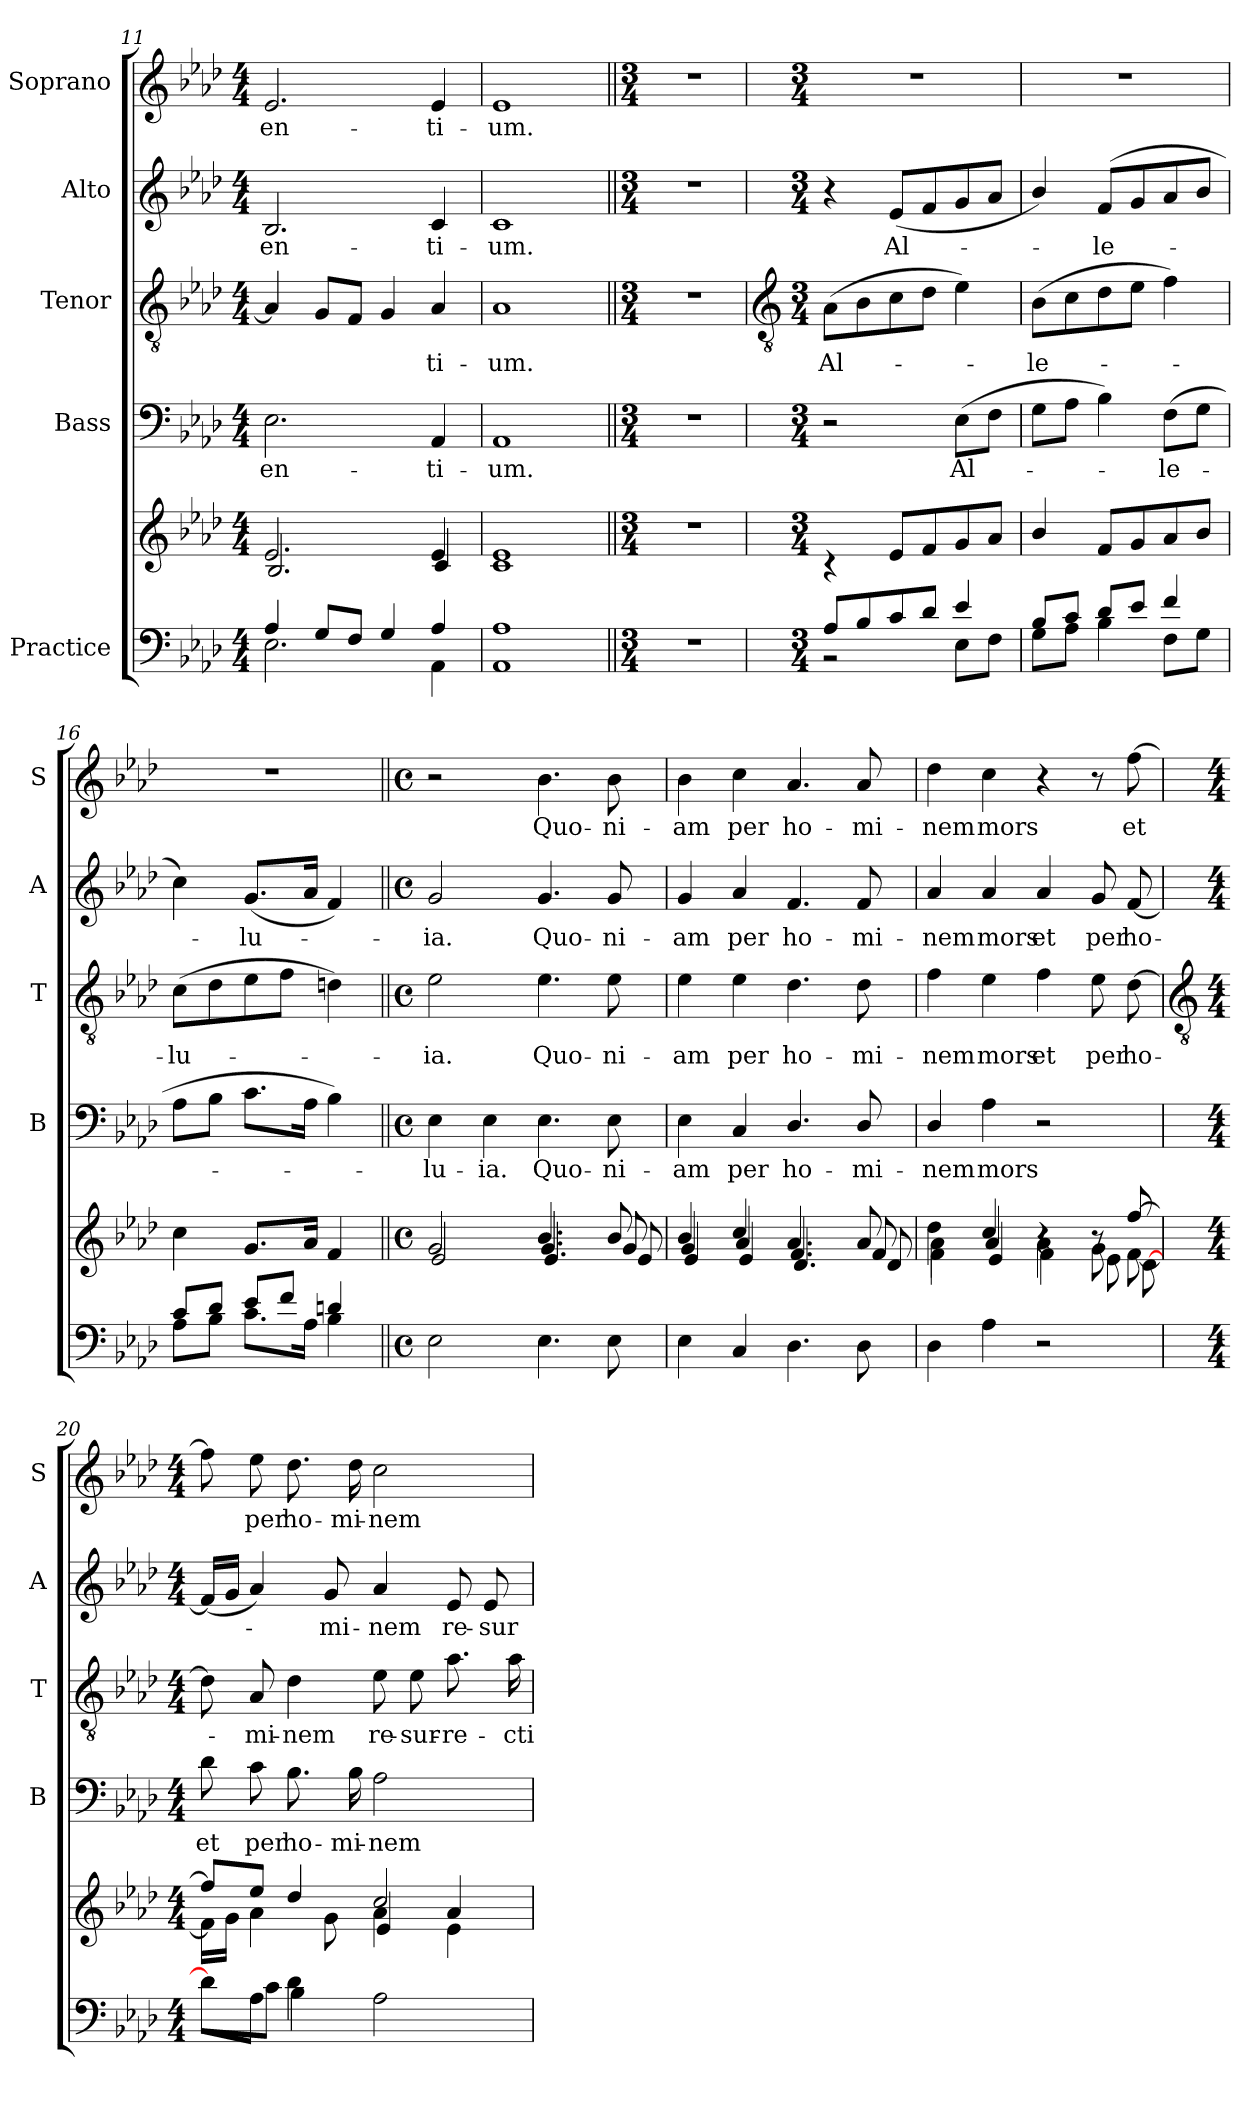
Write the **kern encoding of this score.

**kern	**kern	**kern	**text	**kern	**text	**kern	**text	**kern	**text
*part5	*part5	*part4	*part4	*part3	*part3	*part2	*part2	*part1	*part1
*staff6	*staff5	*staff4	*staff4	*staff3	*staff3	*staff2	*staff2	*staff1	*staff1
*I"Practice	*	*I"Bass	*	*I"Tenor	*	*I"Alto	*	*I"Soprano	*
*	*	*I'B	*	*I'T	*	*I'A	*	*I'S	*
*clefF4	*clefG2	*clefF4	*	*clefGv2	*	*clefG2	*	*clefG2	*
*k[b-e-a-d-]	*k[b-e-a-d-]	*k[b-e-a-d-]	*	*k[b-e-a-d-]	*	*k[b-e-a-d-]	*	*k[b-e-a-d-]	*
*A-:	*A-:	*A-:	*	*A-:	*	*A-:	*	*A-:	*
*M4/4	*M4/4	*M4/4	*	*M4/4	*	*M4/4	*	*M4/4	*
=11	=11	=11	=11	=11	=11	=11	=11	=11	=11
*^	*^	*	*	*	*	*	*	*	*
!	!	!	!	!	!LO:LY:b	!	!	!	!LO:LY:b	!	!LO:LY:b
4A-/	2.E-\	2.e-/	2.B-/	2.E-	-en-	4A-]	.	2.B-	-en-	2.e-	-en-
8G/L	.	.	.	.	.	8GL	.	.	.	.	.
8F/J	.	.	.	.	.	8FJ	.	.	.	.	.
4G/	.	.	.	.	.	4G	.	.	.	.	.
!	!	!	!	!	!LO:LY:b	!	!LO:LY:b	!	!LO:LY:b	!	!LO:LY:b
4A-/	4AA-\	4e-/	4c/	4AA-	-ti-	4A-	ti-	4c	-ti-	4e-	-ti-
=12	=12	=12	=12	=12	=12	=12	=12	=12	=12	=12	=12
!	!	!	!	!	!LO:LY:b	!	!LO:LY:b	!	!LO:LY:b	!	!LO:LY:b
1A-/	1AA-\	1e-/	1c\	1AA-	-um.	1A-	-um.	1c	-um.	1e-	-um.
*v	*v	*	*	*	*	*	*	*	*	*	*
*	*v	*v	*	*	*	*	*	*	*	*
=13||	=13||	=13||	=13||	=13||	=13||	=13||	=13||	=13||	=13||
*M3/4	*M3/4	*M3/4	*	*M3/4	*	*M3/4	*	*M3/4	*
2.r	2.r	2.r	.	2.r	.	2.r	.	2.r	.
!!LO:LB:g=z
=14	=14	=14	=14	=14	=14	=14	=14	=14	=14
*	*	*	*	*clefGv2	*	*	*	*	*
*M3/4	*M3/4	*M3/4	*	*M3/4	*	*M3/4	*	*M3/4	*
*^	*	*	*	*	*	*	*	*	*
!	!	!LO:N:vis=1	!	!	!	!LO:LY:b	!	!	!LO:N:vis=1	!
*	*	*^	*	*	*	*	*	*	*	*
8A-/L	2r	2.ryy	4r	2r	.	(>8A-L	Al-	4r	.	2.r	.
8B-/	.	.	.	.	.	8B-	.	.	.	.	.
!	!	!	!	!	!	!	!	!	!LO:LY:b	!	!
8c/	.	.	8e-/L	.	.	8c	.	(<8e-L	Al-	.	.
8d-/J	.	.	8f/	.	.	8d-J	.	8f	.	.	.
!	!	!	!	!	!LO:LY:b	!	!	!	!	!	!
4e-/	8E-\L	.	8g/	(>8E-L	Al-	4e-)	.	8g	.	.	.
.	8F\J	.	8a-/J	8FJ	.	.	.	8a-J	.	.	.
=15	=15	=15	=15	=15	=15	=15	=15	=15	=15	=15	=15
!	!	!LO:N:vis=1	!	!	!	!	!LO:LY:b	!	!	!LO:N:vis=1	!
8B-/L	8G\L	2.ryy	4b-/	8GL	.	(>8B-L	le-	4b-/)	.	2.r	.
8c/J	8A-\J	.	.	8A-J	.	8c	.	.	.	.	.
!	!	!	!	!	!	!	!	!	!LO:LY:b	!	!
8d-/L	4B-\	.	8f/L	4B-)	.	8d-	.	(<8fL	le-	.	.
8e-/J	.	.	8g/	.	.	8e-J	.	8g	.	.	.
!	!	!	!	!	!LO:LY:b	!	!	!	!	!	!
4f/	8F\L	.	8a-/	(>8FL	le-	4f)	.	8a-	.	.	.
.	8G\J	.	8b-/J	8GJ	.	.	.	8b-J	.	.	.
=16	=16	=16	=16	=16	=16	=16	=16	=16	=16	=16	=16
!	!	!LO:N:vis=1	!	!	!	!	!LO:LY:b	!	!	!LO:N:vis=1	!
8c/L	8A-\L	2.ryy	4cc\	8A-L	.	(>8cL	lu-	4cc)	.	2.r	.
8d-/J	8B-\J	.	.	8B-J	.	8d-	.	.	.	.	.
!	!	!	!	!	!	!	!	!	!LO:LY:b	!	!
8e-/L	8.c\L	.	8.g/L	8.cL	.	8e-	.	(<8.gL	lu-	.	.
8f/J	.	.	.	.	.	8fJ	.	.	.	.	.
.	16A-\J	.	16a-/J	16A-J	.	.	.	16a-J	.	.	.
4dn/	4B-\	.	4f/	4B-)	.	4dn)	.	4f)	.	.	.
*v	*v	*	*	*	*	*	*	*	*	*	*
*	*v	*v	*	*	*	*	*	*	*	*
=17||	=17||	=17||	=17||	=17||	=17||	=17||	=17||	=17||	=17||
*M4/4	*M4/4	*M4/4	*	*M4/4	*	*M4/4	*	*M4/4	*
*met(c)	*met(c)	*met(c)	*	*met(c)	*	*met(c)	*	*met(c)	*
*^	*^	*	*	*	*	*	*	*	*
*	*	*	*^	*	*	*	*	*	*	*	*
!	!	!	!	!	!	!LO:LY:b	!	!LO:LY:b	!	!LO:LY:b	!	!
*v	*v	*	*	*	*	*	*	*	*	*	*	*
2E-\	2ryy	2g/	2e-/	4E-	lu-	2e-	ia.	2g	ia.	2r	.
!	!	!	!	!	!LO:LY:b	!	!	!	!	!	!
.	.	.	.	4E-	-ia.	.	.	.	.	.	.
!	!	!	!	!	!LO:LY:b	!	!LO:LY:b	!	!LO:LY:b	!	!LO:LY:b
4.E-\	4.b-/	4.g/	4.e-/	4.E-	Quo-	4.e-	Quo-	4.g	Quo-	4.b-	Quo-
!	!	!	!	!	!LO:LY:b	!	!LO:LY:b	!	!LO:LY:b	!	!LO:LY:b
8E-\	8b-/	8g/	8e-/	8E-	-ni-	8e-	-ni-	8g	-ni-	8b-	-ni-
=18	=18	=18	=18	=18	=18	=18	=18	=18	=18	=18	=18
!	!	!	!	!	!LO:LY:b	!	!LO:LY:b	!	!LO:LY:b	!	!LO:LY:b
4E-\	4b-/	4g/	4e-/	4E-	-am	4e-	-am	4g	-am	4b-	-am
!	!	!	!	!	!LO:LY:b	!	!LO:LY:b	!	!LO:LY:b	!	!LO:LY:b
4C/	4cc/	4a-/	4e-/	4C	per	4e-	per	4a-	per	4cc	per
!	!	!	!	!	!LO:LY:b	!	!LO:LY:b	!	!LO:LY:b	!	!LO:LY:b
4.D-\	4.a-/	4.f/	4.d-/	4.D-/	ho-	4.d-	ho-	4.f	ho-	4.a-	ho-
!	!	!	!	!	!LO:LY:b	!	!LO:LY:b	!	!LO:LY:b	!	!LO:LY:b
8D-\	8a-/	8f/	8d-/	8D-/	-mi-	8d-	-mi-	8f	-mi-	8a-	-mi-
=19	=19	=19	=19	=19	=19	=19	=19	=19	=19	=19	=19
!	!	!	!	!	!LO:LY:b	!	!LO:LY:b	!	!LO:LY:b	!	!LO:LY:b
4D-\	4dd-\	4a-\	4f\	4D-/	-nem	4f	-nem	4a-	-nem	4dd-	-nem
!	!	!	!	!	!LO:LY:b	!	!LO:LY:b	!	!LO:LY:b	!	!LO:LY:b
4A-\	4cc/	4a-/	4e-/	4A-	mors	4e-	mors	4a-	mors	4cc	mors
!	!	!	!	!	!	!	!LO:LY:b	!	!LO:LY:b	!	!
2r	4r	4a-\	4f\	2r	.	4f	et	4a-	et	4r	.
!	!	!	!	!	!	!	!LO:LY:b	!	!LO:LY:b	!	!
.	8r	8g\	8e-\	.	.	8e-	per	8g	per	8r	.
!	!	!	!	!	!	!	!LO:LY:b	!	!LO:LY:b	!	!LO:LY:b
.	[8ff/L	[8f\	[8d-\	.	.	[8d-L	ho-	[8fL	ho-	[8ffL	et
!!LO:LB:g=z
=20	=20	=20	=20	=20	=20	=20	=20	=20	=20	=20	=20
*	*	*	*	*	*	*clefGv2	*	*	*	*	*
*M4/4	*M4/4	*	*	*M4/4	*	*M4/4	*	*M4/4	*	*M4/4	*
*^	*	*	*	*	*	*	*	*	*	*	*
!	!	!	!	!	!	!LO:LY:b	!	!	!	!	!	!
8d-\L]	8d-L	8ff/L]	16f\LL]	2ryy	8d-	et	8d-]	.	(<16fLL]	.	8ff]	.
.	.	.	16g\JJ	.	.	.	.	.	16gJJ	.	.	.
!	!	!	!	!	!	!LO:LY:b	!	!LO:LY:b	!	!	!	!LO:LY:b
8A-\J	8cJ	8ee-/J	4a-\	.	8c	per	8A-	mi-	4a-)	.	8ee-	per
!	!	!	!	!	!	!LO:LY:b	!	!LO:LY:b	!	!	!	!LO:LY:b
4d-\	4B-\	4dd-/	.	.	8.B-	ho-	4d-	-nem	.	.	8.dd-	ho-
!	!	!	!	!	!	!	!	!	!	!LO:LY:b	!	!
.	.	.	8g\	.	.	.	.	.	8g	mi-	.	.
!	!	!	!	!	!	!LO:LY:b	!	!	!	!	!	!LO:LY:b
.	.	.	.	.	16B-	-mi-	.	.	.	.	16dd-	-mi-
!	!	!	!	!	!	!LO:LY:b	!	!LO:LY:b	!	!LO:LY:b	!	!LO:LY:b
2ryy	2A-\	2cc/	4a-\	4e-/	2A-	-nem	8e-	re-	4a-	-nem	2cc	-nem
!	!	!	!	!	!	!	!	!LO:LY:b	!	!	!	!
.	.	.	.	.	.	.	8e-	-sur-	.	.	.	.
!	!	!	!	!	!	!	!	!LO:LY:b	!	!LO:LY:b	!	!
.	.	.	4e-\	4a-/	.	.	8.a-	-re-	8e-	re-	.	.
!	!	!	!	!	!	!	!	!	!	!LO:LY:b	!	!
.	.	.	.	.	.	.	.	.	8e-	-sur-	.	.
!	!	!	!	!	!	!	!	!LO:LY:b	!	!	!	!
.	.	.	.	.	.	.	16a-	-cti-	.	.	.	.
*v	*v	*	*	*	*	*	*	*	*	*	*	*
*	*v	*v	*v	*	*	*	*	*	*	*	*
=	=	=	=	=	=	=	=	=	=
*-	*-	*-	*-	*-	*-	*-	*-	*-	*-
